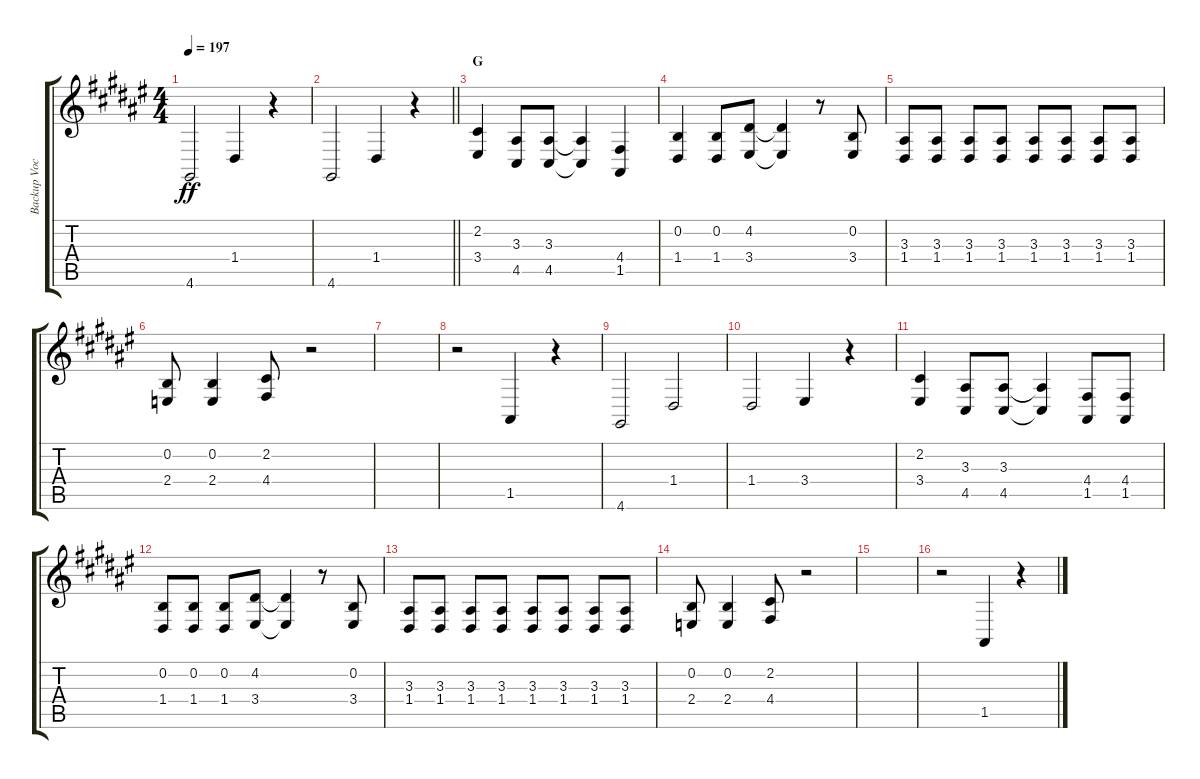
\track ("Backup Vocals" "Backup Voc") {instrument altosax}
\staff {score tabs}
\tuning (E4 B3 G3 D3 A2 E2) {hide}
\ts (4 4)
\tempo 197
\clef g2
\ks f#
4.6.2{dy ff} 1.4.4 r.4 |
\barLineRight lightlight
4.6.2 1.4.4 r.4 |
\section ("" "G")
(2.2 3.4).4 (3.3 4.5).8 (3.3 4.5).8 (3.3{t} 4.5{t}).4 (4.4 1.5).4 |
(0.2 1.4).4 (0.2 1.4).8 (4.2 3.4).8 (4.2{t} 3.4{t}).4 r.8 (0.2 3.4).8 |
(3.3 1.4).8 (3.3 1.4).8 (3.3 1.4).8 (3.3 1.4).8 (3.3 1.4).8 (3.3 1.4).8 (3.3 1.4).8 (3.3 1.4).8 |
(0.2 2.4).8 (0.2 2.4).4 (2.2 4.4).8 r.2 |
|
r.2 1.5.4 r.4 |
4.6.2 1.4.2 |
1.4.2 3.4.4 r.4 |
(2.2 3.4).4 (3.3 4.5).8 (3.3 4.5).8 (3.3{t} 4.5{t}).4 (4.4 1.5).8 (4.4 1.5).8 |
(0.2 1.4).8 (0.2 1.4).8 (0.2 1.4).8 (4.2 3.4).8 (4.2{t} 3.4{t}).4 r.8 (0.2 3.4).8 |
(3.3 1.4).8 (3.3 1.4).8 (3.3 1.4).8 (3.3 1.4).8 (3.3 1.4).8 (3.3 1.4).8 (3.3 1.4).8 (3.3 1.4).8 |
(0.2 2.4).8 (0.2 2.4).4 (2.2 4.4).8 r.2 |
|
r.2 1.5.4 r.4
